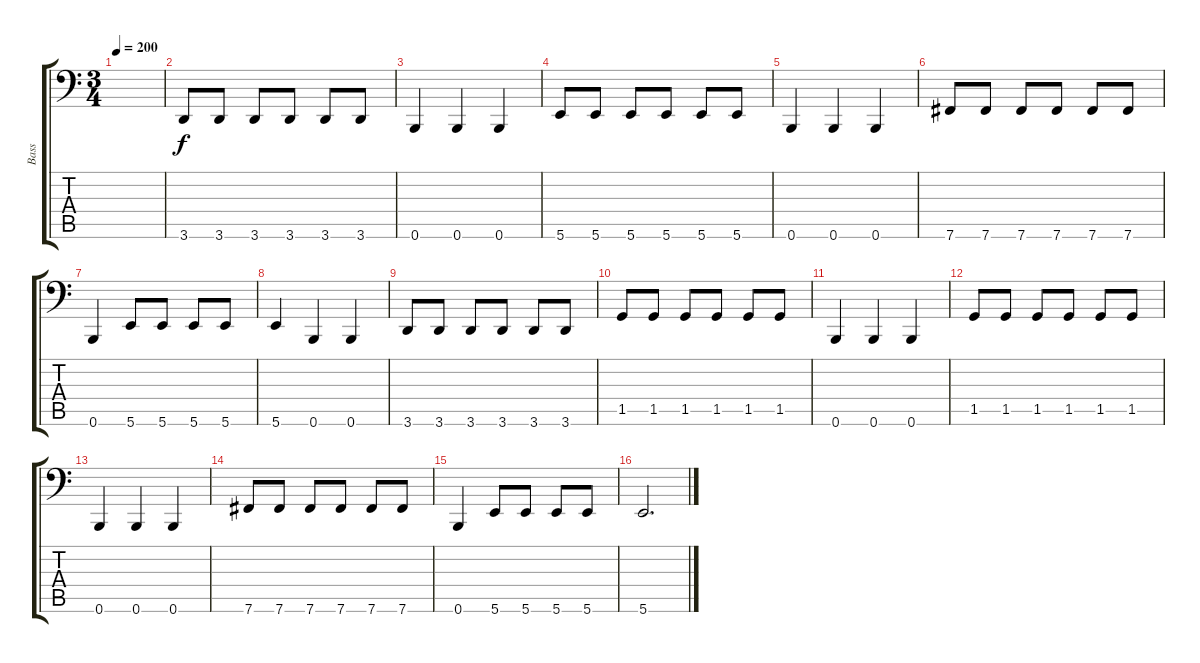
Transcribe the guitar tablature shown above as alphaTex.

\track ("Bass" "Bass") {instrument electricbassfinger}
\staff {score tabs}
\tuning (Db3 Ab2 E2 B1 Gb1 B0) {hide}
\ts (3 4)
\tempo 200
\clef f4
\ks c
|
3.6.8 3.6.8 3.6.8 3.6.8 3.6.8 3.6.8 |
0.6.4 0.6.4 0.6.4 |
5.6.8 5.6.8 5.6.8 5.6.8 5.6.8 5.6.8 |
0.6.4 0.6.4 0.6.4 |
7.6.8 7.6.8 7.6.8 7.6.8 7.6.8 7.6.8 |
0.6.4 5.6.8 5.6.8 5.6.8 5.6.8 |
5.6.4 0.6.4 0.6.4 |
3.6.8 3.6.8 3.6.8 3.6.8 3.6.8 3.6.8 |
1.5.8 1.5.8 1.5.8 1.5.8 1.5.8 1.5.8 |
0.6.4 0.6.4 0.6.4 |
1.5.8 1.5.8 1.5.8 1.5.8 1.5.8 1.5.8 |
0.6.4 0.6.4 0.6.4 |
7.6.8 7.6.8 7.6.8 7.6.8 7.6.8 7.6.8 |
0.6.4 5.6.8 5.6.8 5.6.8 5.6.8 |
5.6.2{d}
